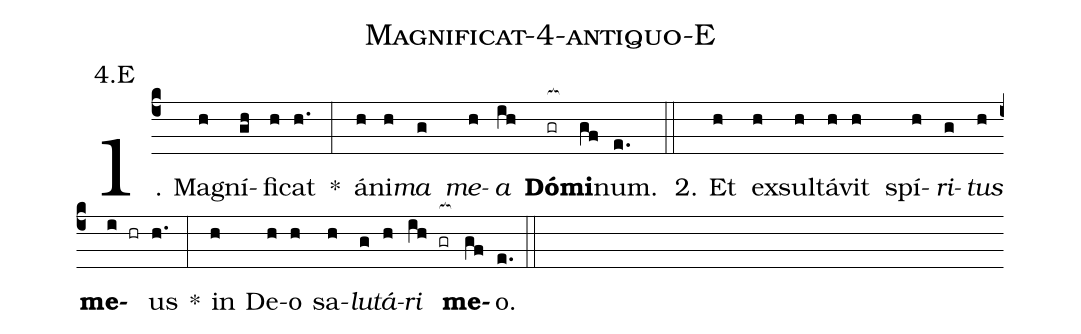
name: Magnificat-4-antiquo-E;
annotation: 4.E;
%%
(c4)1. Ma(h)gní(gh)fi(h)cat(h.) *(:) á(h)ni(h)<i>ma</i>(g) <i>me</i>(h)<i>a</i>(ih) <b>Dó</b>(gr[ocb:1{])<b>mi</b>(gf[ocb:0}])num.(e.) (::)
2. Et(h) ex(h)sul(h)tá(h)vit(h) spí(h)<i>ri</i>(g)<i>tus</i>(h) <b>me</b>(i hr)us(h.) *(:) in(h) De(h)o(h) sa(h)<i>lu</i>(g)<i>tá</i>(h)<i>ri</i>(ih gr[ocb:1{]) <b>me</b>(gf[ocb:0}])o.(e.) (::)
